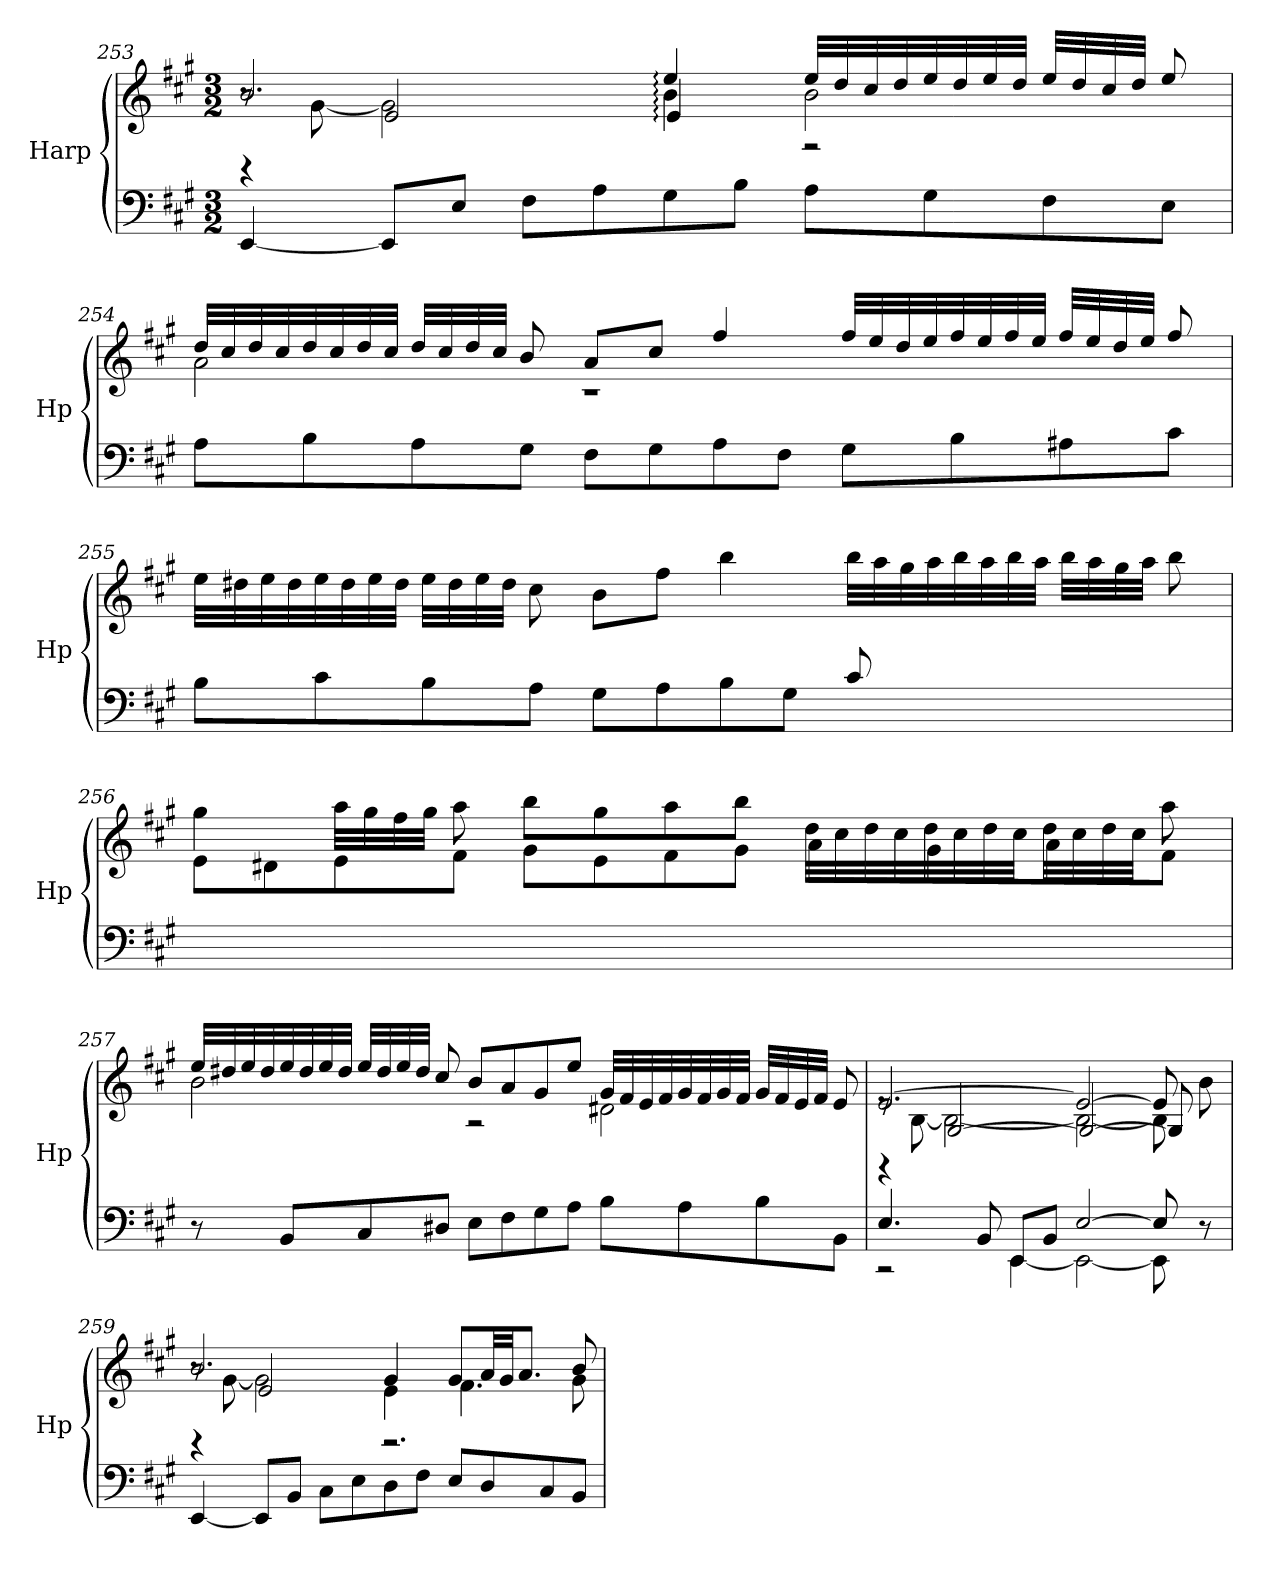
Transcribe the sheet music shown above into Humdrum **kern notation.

**kern	**kern
*part1	*part1
*staff2	*staff1
*I"Harp	*
*I'Hp	*
!!LO:LB:g=z
*clefF4	*clefG2
*k[f#c#g#]	*k[f#c#g#]
*M3/2	*M3/2
=253	=253
*	*^
*	*	*^
[4EE/	2.b/	8r	4rBB
.	.	[8g#\	.
8EE/L]	.	2g#\]	2e/
8E/J	.	.	.
8F#\L	.	.	.
8A\	.	.	.
8G#\	4ee:/	4b:\	4e:/
8B\J	.	.	.
8A\L	32ee/LLL	2b\	2rF
.	32dd/	.	.
.	32cc#/	.	.
.	32dd/	.	.
8G#\	32ee/	.	.
.	32dd/	.	.
.	32ee/	.	.
.	32dd/JJJ	.	.
8F#\	32ee/LLL	.	.
.	32dd/	.	.
.	32cc#/	.	.
.	32dd/JJJ	.	.
8E\J	8ee/	.	.
*	*	*v	*v
!!LO:LB:g=z
=254	=254	=254
8A\L	32dd/LLL	2a\
.	32cc#/	.
.	32dd/	.
.	32cc#/	.
8B\	32dd/	.
.	32cc#/	.
.	32dd/	.
.	32cc#/JJJ	.
8A\	32dd/LLL	.
.	32cc#/	.
.	32dd/	.
.	32cc#/JJJ	.
8G#\J	8b/	.
8F#\L	8a/L	1r
8G#\	8cc#/J	.
8A\	4ff#/	.
8F#\J	.	.
8G#\L	32ff#/LLL	.
.	32ee/	.
.	32dd/	.
.	32ee/	.
8B\	32ff#/	.
.	32ee/	.
.	32ff#/	.
.	32ee/JJJ	.
8A#X\	32ff#/LLL	.
.	32ee/	.
.	32dd/	.
.	32ee/JJJ	.
8c#\J	8ff#/	.
!!LO:LB:g=z	!!
=255	=255	=255
8B\L	32ee\LLL	8ryy
.	32dd#X\	.
.	32ee\	.
.	32dd#\	.
*	*v	*v
8c#\	32ee\
.	32dd#\
.	32ee\
.	32dd#\JJJ
8B\	32ee\LLL
.	32dd#\
.	32ee\
.	32dd#\JJJ
8A\J	8cc#\
8G#\L	8b\L
8A\	8ff#\J
8B\	4bb\
8G#\J	.
8c#/L	32bb\LLL
.	32aa\
.	32gg#\
.	32aa\
*	*^
4.ryy	32bb\	8e\
.	32aa\	.
.	32bb\	.
.	32aa\JJJ	.
.	32bb\LLL	8d#X\
.	32aa\	.
.	32gg#\	.
.	32aa\JJJ	.
.	8bb\	8f#\J
!!LO:PB:g=z	!!
=256	=256	=256
1.ryy	4gg#\	8e\L
.	.	8d#X\
.	32aa\LLL	8e\
.	32gg#\	.
.	32ff#\	.
.	32gg#\JJJ	.
.	8aa\	8f#\J
.	8bb\L	8g#\L
.	8gg#\	8e\
.	8aa\	8f#\
.	8bb\J	8g#\J
.	32dd\LLL	8a\L
.	32cc#\	.
.	32dd\	.
.	32cc#\	.
.	32dd\	8g#\
.	32cc#\	.
.	32dd\	.
.	32cc#\JJJ	.
.	32dd\LLL	8a\
.	32cc#\	.
.	32dd\	.
.	32cc#\JJJ	.
.	8aa\	8f#\J
!!LO:LB:g=z	!!
=257	=257	=257
8r	32ee/LLL	2b\
.	32dd#X/	.
.	32ee/	.
.	32dd#/	.
8BB/L	32ee/	.
.	32dd#/	.
.	32ee/	.
.	32dd#/JJJ	.
8C#/	32ee/LLL	.
.	32dd#/	.
.	32ee/	.
.	32dd#/JJJ	.
8D#X/J	8cc#/	.
8E\L	8b/L	2r
8F#\	8a/	.
8G#\	8g#/	.
8A\J	8ee/J	.
8B\L	32g#/LLL	2d#X\
.	32f#/	.
.	32e/	.
.	32f#/	.
8A\	32g#/	.
.	32f#/	.
.	32g#/	.
.	32f#/JJJ	.
8B\	32g#/LLL	.
.	32f#/	.
.	32e/	.
.	32f#/JJJ	.
8BB\J	8e/	.
!!LO:LB:g=z
=258	=258	=258
*^	*	*^
4.E/	2r	[2.e/	8re	4rGG
.	.	.	[8B\	.
.	.	.	2B\_	[2G#/
8BB/	.	.	.	.
8EE/L	[4EE\	.	.	.
8BB/J	.	.	.	.
[2E/	2EE\_	2e/_	2B\_	2G#/_
8E/]	8EE\]	8e/]	8B\]	8G#/]
8r	8ryy	8b\	8ryy	8ryy
*v	*v	*	*	*
=259	=259	=259	=259
[4EE/	2.b/	8r	4rBB
.	.	[8g#\	.
8EE/L]	.	2g#\]	2e/
8BB/J	.	.	.
8C#\L	.	.	.
8E\	.	.	.
8D\	4g#/	4e\	2.rBB
8F#\J	.	.	.
8E/L	8g#/L	4.f#\	.
8D/	32a/LL	.	.
.	32g#/JJ	.	.
.	8.a/J	.	.
8C#/	.	.	.
8BB/J	8b/	8g#\	.
*	*v	*v	*v
=	=
*-	*-
